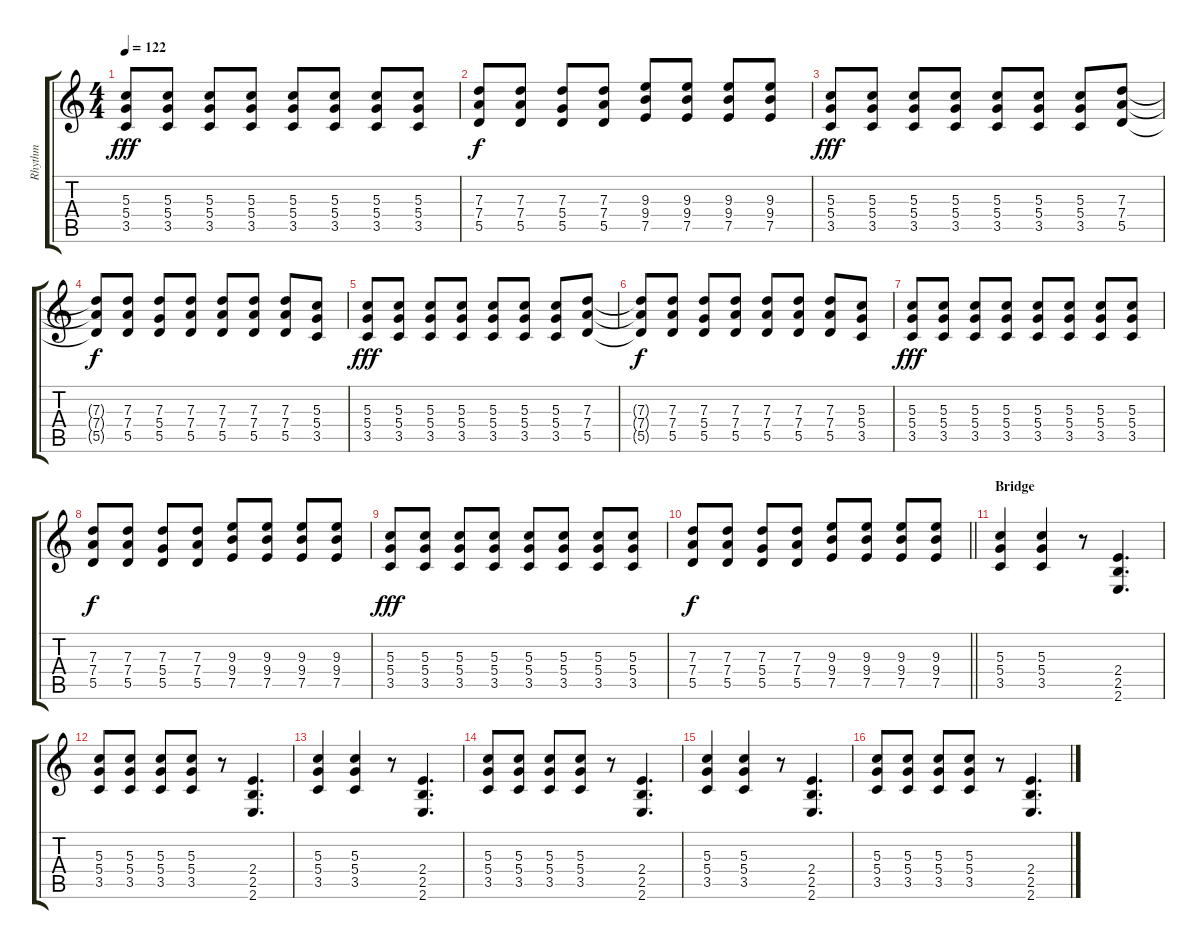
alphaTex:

\track ("Rhythm" "Rhythm") {instrument distortionguitar}
\staff {score tabs}
\tuning (E4 B3 G3 D3 A2 D2) {hide}
\ts (4 4)
\tempo 122
\clef g2
\ks c
(5.3 5.4 3.5).8{dy fff} (5.3 5.4 3.5).8 (5.3 5.4 3.5).8 (5.3 5.4 3.5).8 (5.3 5.4 3.5).8 (5.3 5.4 3.5).8 (5.3 5.4 3.5).8 (5.3 5.4 3.5).8 |
(7.3 7.4 5.5).8{dy f} (7.3 7.4 5.5).8 (7.3 5.4 5.5).8 (7.3 7.4 5.5).8 (9.3 9.4 7.5).8 (9.3 9.4 7.5).8 (9.3 9.4 7.5).8 (9.3 9.4 7.5).8 |
(5.3 5.4 3.5).8{dy fff} (5.3 5.4 3.5).8 (5.3 5.4 3.5).8 (5.3 5.4 3.5).8 (5.3 5.4 3.5).8 (5.3 5.4 3.5).8 (5.3 5.4 3.5).8 (7.3 7.4 5.5).8 |
(7.3{t} 7.4{t} 5.5{t}).8{dy f} (7.3 7.4 5.5).8 (7.3 5.4 5.5).8 (7.3 7.4 5.5).8 (7.3 7.4 5.5).8 (7.3 7.4 5.5).8 (7.3 7.4 5.5).8 (5.3 5.4 3.5).8 |
(5.3 5.4 3.5).8{dy fff} (5.3 5.4 3.5).8 (5.3 5.4 3.5).8 (5.3 5.4 3.5).8 (5.3 5.4 3.5).8 (5.3 5.4 3.5).8 (5.3 5.4 3.5).8 (7.3 7.4 5.5).8 |
(7.3{t} 7.4{t} 5.5{t}).8{dy f} (7.3 7.4 5.5).8 (7.3 5.4 5.5).8 (7.3 7.4 5.5).8 (7.3 7.4 5.5).8 (7.3 7.4 5.5).8 (7.3 7.4 5.5).8 (5.3 5.4 3.5).8 |
(5.3 5.4 3.5).8{dy fff} (5.3 5.4 3.5).8 (5.3 5.4 3.5).8 (5.3 5.4 3.5).8 (5.3 5.4 3.5).8 (5.3 5.4 3.5).8 (5.3 5.4 3.5).8 (5.3 5.4 3.5).8 |
(7.3 7.4 5.5).8{dy f} (7.3 7.4 5.5).8 (7.3 5.4 5.5).8 (7.3 7.4 5.5).8 (9.3 9.4 7.5).8 (9.3 9.4 7.5).8 (9.3 9.4 7.5).8 (9.3 9.4 7.5).8 |
(5.3 5.4 3.5).8{dy fff} (5.3 5.4 3.5).8 (5.3 5.4 3.5).8 (5.3 5.4 3.5).8 (5.3 5.4 3.5).8 (5.3 5.4 3.5).8 (5.3 5.4 3.5).8 (5.3 5.4 3.5).8 |
\barLineRight lightlight
(7.3 7.4 5.5).8{dy f} (7.3 7.4 5.5).8 (7.3 5.4 5.5).8 (7.3 7.4 5.5).8 (9.3 9.4 7.5).8 (9.3 9.4 7.5).8 (9.3 9.4 7.5).8 (9.3 9.4 7.5).8 |
\section ("" "Bridge")
(5.3 5.4 3.5).4 (5.3 5.4 3.5).4 r.8 (2.4 2.5 2.6).4{d} |
(5.3 5.4 3.5).8 (5.3 5.4 3.5).8 (5.3 5.4 3.5).8 (5.3 5.4 3.5).8 r.8 (2.4 2.5 2.6).4{d} |
(5.3 5.4 3.5).4 (5.3 5.4 3.5).4 r.8 (2.4 2.5 2.6).4{d} |
(5.3 5.4 3.5).8 (5.3 5.4 3.5).8 (5.3 5.4 3.5).8 (5.3 5.4 3.5).8 r.8 (2.4 2.5 2.6).4{d} |
(5.3 5.4 3.5).4 (5.3 5.4 3.5).4 r.8 (2.4 2.5 2.6).4{d} |
(5.3 5.4 3.5).8 (5.3 5.4 3.5).8 (5.3 5.4 3.5).8 (5.3 5.4 3.5).8 r.8 (2.4 2.5 2.6).4{d}
